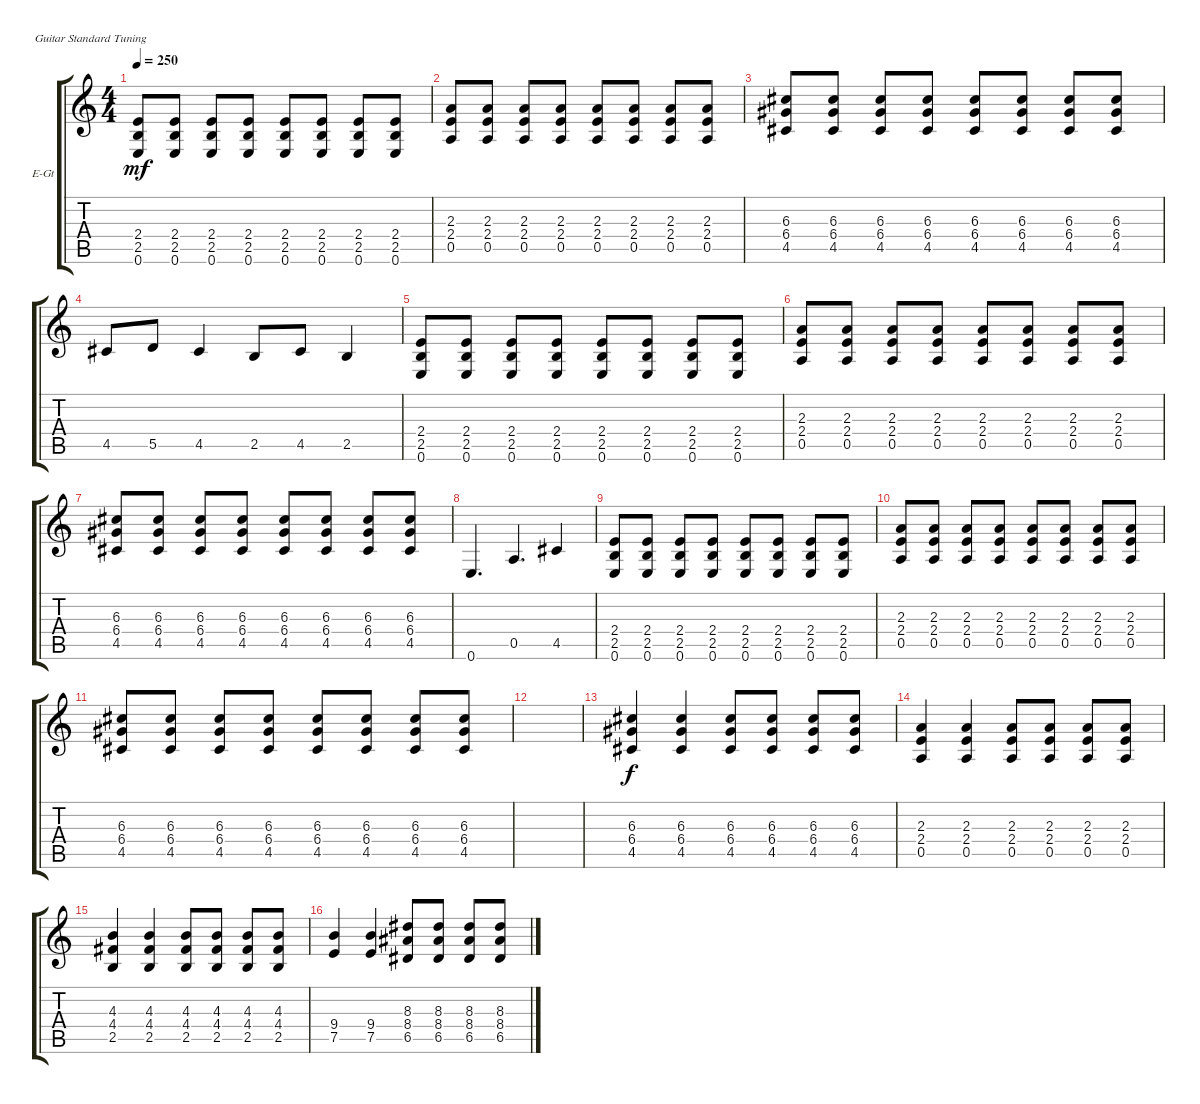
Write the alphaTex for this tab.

\defaultSystemsLayout 4
\bracketExtendMode groupsimilarinstruments
\firstSystemTrackNameOrientation horizontal
\otherSystemsTrackNameOrientation horizontal
\track ("Magic girl" "E-Gt") {instrument distortionguitar}
\staff {score tabs}
\tuning (E4 B3 G3 D3 A2 E2)
\ts (4 4)
\tempo 250
\clef g2
\ks c
(0.6 2.5 2.4).8{dy mf} (0.6 2.5 2.4).8 (0.6 2.5 2.4).8 (0.6 2.5 2.4).8 (0.6 2.5 2.4).8 (0.6 2.5 2.4).8 (0.6 2.5 2.4).8 (0.6 2.5 2.4).8 |
(0.5 2.4 2.3).8 (0.5 2.4 2.3).8 (0.5 2.4 2.3).8 (0.5 2.4 2.3).8 (0.5 2.4 2.3).8 (0.5 2.4 2.3).8 (0.5 2.4 2.3).8 (0.5 2.4 2.3).8 |
(4.5 6.3 6.4).8 (4.5 6.3 6.4).8 (4.5 6.3 6.4).8 (4.5 6.3 6.4).8 (4.5 6.3 6.4).8 (4.5 6.3 6.4).8 (4.5 6.3 6.4).8 (4.5 6.3 6.4).8 |
4.5.8 5.5.8 4.5.4 2.5.8 4.5.8 2.5.4 |
(0.6 2.5 2.4).8 (0.6 2.5 2.4).8 (0.6 2.5 2.4).8 (0.6 2.5 2.4).8 (0.6 2.5 2.4).8 (0.6 2.5 2.4).8 (0.6 2.5 2.4).8 (0.6 2.5 2.4).8 |
(0.5 2.4 2.3).8 (0.5 2.4 2.3).8 (0.5 2.4 2.3).8 (0.5 2.4 2.3).8 (0.5 2.4 2.3).8 (0.5 2.4 2.3).8 (0.5 2.4 2.3).8 (0.5 2.4 2.3).8 |
(4.5 6.3 6.4).8 (4.5 6.3 6.4).8 (4.5 6.3 6.4).8 (4.5 6.3 6.4).8 (4.5 6.3 6.4).8 (4.5 6.3 6.4).8 (4.5 6.3 6.4).8 (4.5 6.3 6.4).8 |
0.6.4{d} 0.5.4{d} 4.5.4 |
(0.6 2.5 2.4).8 (0.6 2.5 2.4).8 (0.6 2.5 2.4).8 (0.6 2.5 2.4).8 (0.6 2.5 2.4).8 (0.6 2.5 2.4).8 (0.6 2.5 2.4).8 (0.6 2.5 2.4).8 |
(0.5 2.4 2.3).8 (0.5 2.4 2.3).8 (0.5 2.4 2.3).8 (0.5 2.4 2.3).8 (0.5 2.4 2.3).8 (0.5 2.4 2.3).8 (0.5 2.4 2.3).8 (0.5 2.4 2.3).8 |
(4.5 6.3 6.4).8 (4.5 6.3 6.4).8 (4.5 6.3 6.4).8 (4.5 6.3 6.4).8 (4.5 6.3 6.4).8 (4.5 6.3 6.4).8 (4.5 6.3 6.4).8 (4.5 6.3 6.4).8 |
|
(4.5 6.4 6.3).4{dy f} (4.5 6.4 6.3).4 (4.5 6.4 6.3).8 (4.5 6.4 6.3).8 (4.5 6.4 6.3).8 (4.5 6.4 6.3).8 |
(0.5 2.4 2.3).4 (0.5 2.4 2.3).4 (0.5 2.4 2.3).8 (0.5 2.4 2.3).8 (0.5 2.4 2.3).8 (0.5 2.4 2.3).8 |
(2.5 4.4 4.3).4 (2.5 4.4 4.3).4 (2.5 4.4 4.3).8 (2.5 4.4 4.3).8 (2.5 4.4 4.3).8 (2.5 4.4 4.3).8 |
(7.5 9.4).4 (7.5 9.4).4 (6.5 8.4 8.3).8 (6.5 8.4 8.3).8 (6.5 8.4 8.3).8 (6.5 8.4 8.3).8
